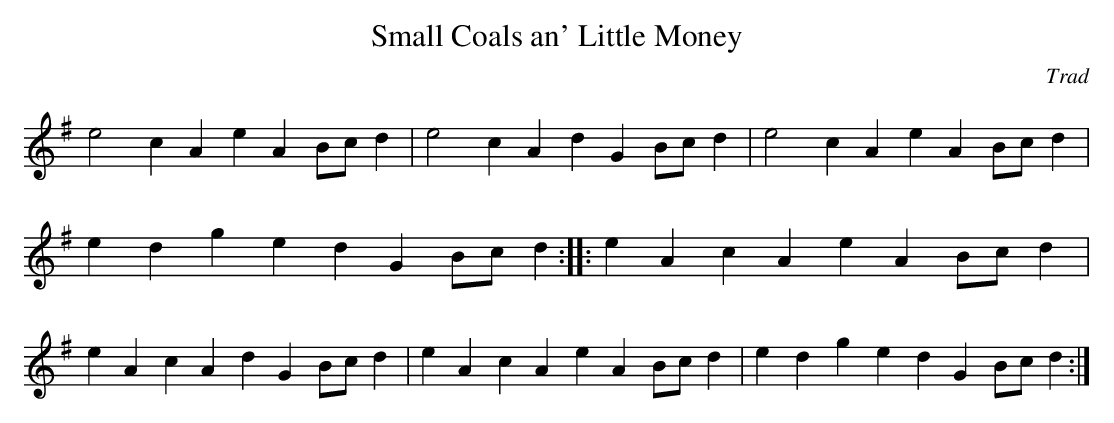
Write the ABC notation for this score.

X:1
T:Small Coals an' Little Money
C:Trad
M:4/4l
K:G
e4 c2A2 e2A2 Bcd2|e4 c2A2 d2G2 Bcd2|e4 c2A2 e2A2 Bcd2| e2d2 g2e2 d2G2 Bcd2::\
e2A2c2A2 e2A2 Bcd2|e2A2c2A2 d2G2 Bcd2|e2A2c2A2 e2A2 Bcd2| e2d2g2e2 d2G2 Bcd2:|
